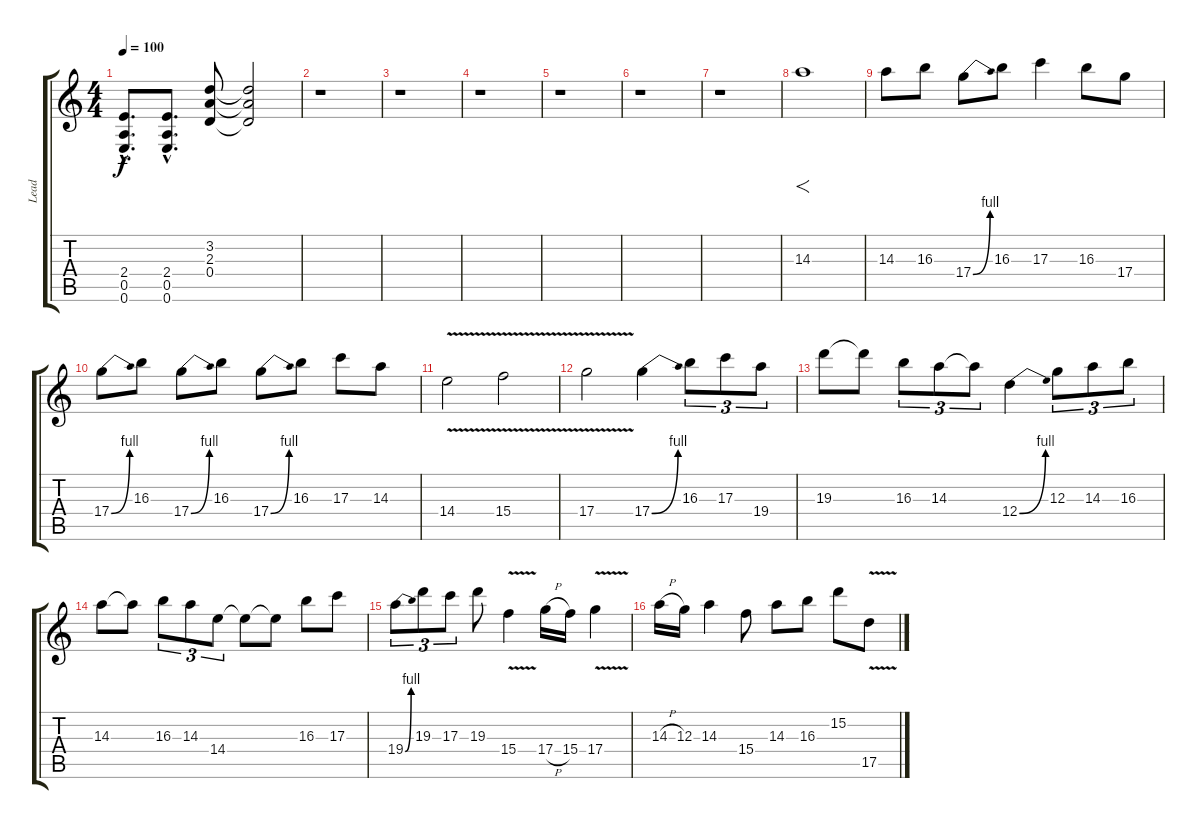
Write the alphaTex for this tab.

\track ("Lead" "Lead") {instrument distortionguitar}
\staff {score tabs}
\tuning (E4 B3 G3 D3 A2 E2) {hide}
\ts (4 4)
\tempo 100
\clef g2
\ks c
(2.4{hac} 0.5{hac} 0.6{hac}).8{d dy f} (2.4{hac} 0.5{hac} 0.6{hac}).8{d} (3.2 2.3 0.4).8 (3.2{t} 2.3{t} 0.4{t}).2 |
r.1 |
r.1 |
r.1 |
r.1 |
r.1 |
r.1 |
14.3.1{f} |
14.3.8 16.3.8 17.4{be (bend 0 0 60 4)}.8 16.3.8 17.3.4 16.3.8 17.4.8 |
17.4{be (bend 0 0 60 4)}.8 16.3.8 17.4{be (bend 0 0 60 4)}.8 16.3.8 17.4{be (bend 0 0 60 4)}.8 16.3.8 17.3.8 14.3.8 |
14.4{v}.2 15.4{v}.2 |
17.4{v}.2 17.4{be (bend 0 0 60 4)}.4 16.3.8{tu (3 2)} 17.3.8{tu (3 2)} 19.4.8{tu (3 2)} |
19.3.8 19.3{t}.8 16.3.8{tu (3 2)} 14.3.8{tu (3 2)} 14.3{t}.8{tu (3 2)} 12.4{be (bend 0 0 60 4)}.4 12.3.8{tu (3 2)} 14.3.8{tu (3 2)} 16.3.8{tu (3 2)} |
14.3.8 14.3{t}.8 16.3.8{tu (3 2)} 14.3.8{tu (3 2)} 14.4.8{tu (3 2)} 14.4{t}.8 14.4{t}.8 16.3.8 17.3.8 |
19.4{be (bend 0 0 60 4)}.8{tu (3 2)} 19.3.8{tu (3 2)} 17.3.8{tu (3 2)} 19.3.8 15.4{v}.4 17.4{h}.16 15.4.16 17.4{v}.4 |
14.3{h}.16 12.3.16 14.3.4 15.4.8 14.3.8 16.3.8 15.2.8 17.5{v}.8
